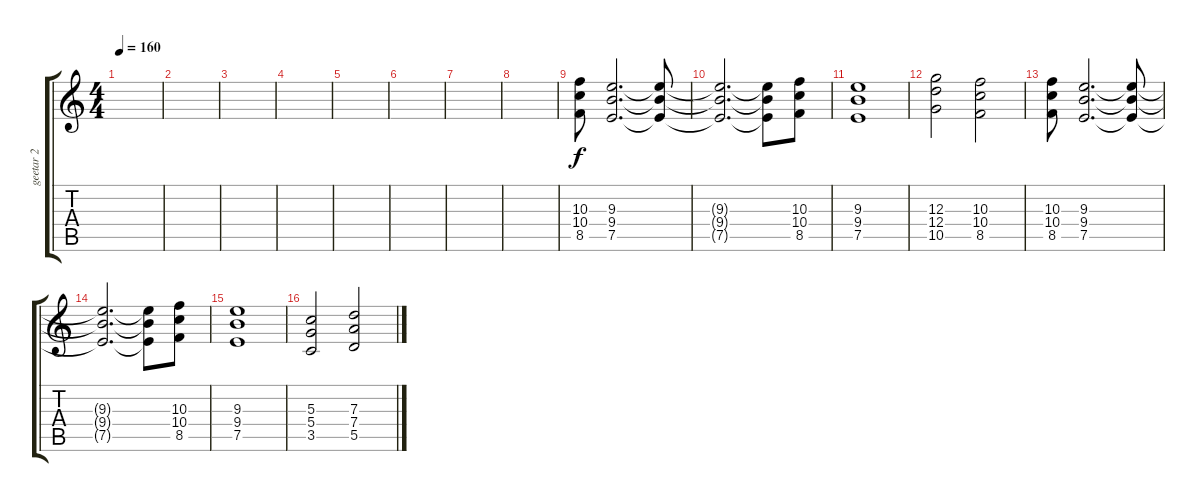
\track ("geetar 2" "geetar 2") {instrument distortionguitar}
\staff {score tabs}
\tuning (E4 B3 G3 D3 A2 E2) {hide}
\ts (4 4)
\tempo 160
\clef g2
\ks c
|
|
|
|
|
|
|
|
(10.3 10.4 8.5).8 (9.3 9.4 7.5).2{d} (9.3{t} 9.4{t} 7.5{t}).8 |
(9.3{t} 9.4{t} 7.5{t}).2{d} (9.3{t} 9.4{t} 7.5{t}).8 (10.3 10.4 8.5).8 |
(9.3 9.4 7.5).1 |
(12.3 12.4 10.5).2 (10.3 10.4 8.5).2 |
(10.3 10.4 8.5).8 (9.3 9.4 7.5).2{d} (9.3{t} 9.4{t} 7.5{t}).8 |
(9.3{t} 9.4{t} 7.5{t}).2{d} (9.3{t} 9.4{t} 7.5{t}).8 (10.3 10.4 8.5).8 |
(9.3 9.4 7.5).1 |
(5.3 5.4 3.5).2 (7.3 7.4 5.5).2
